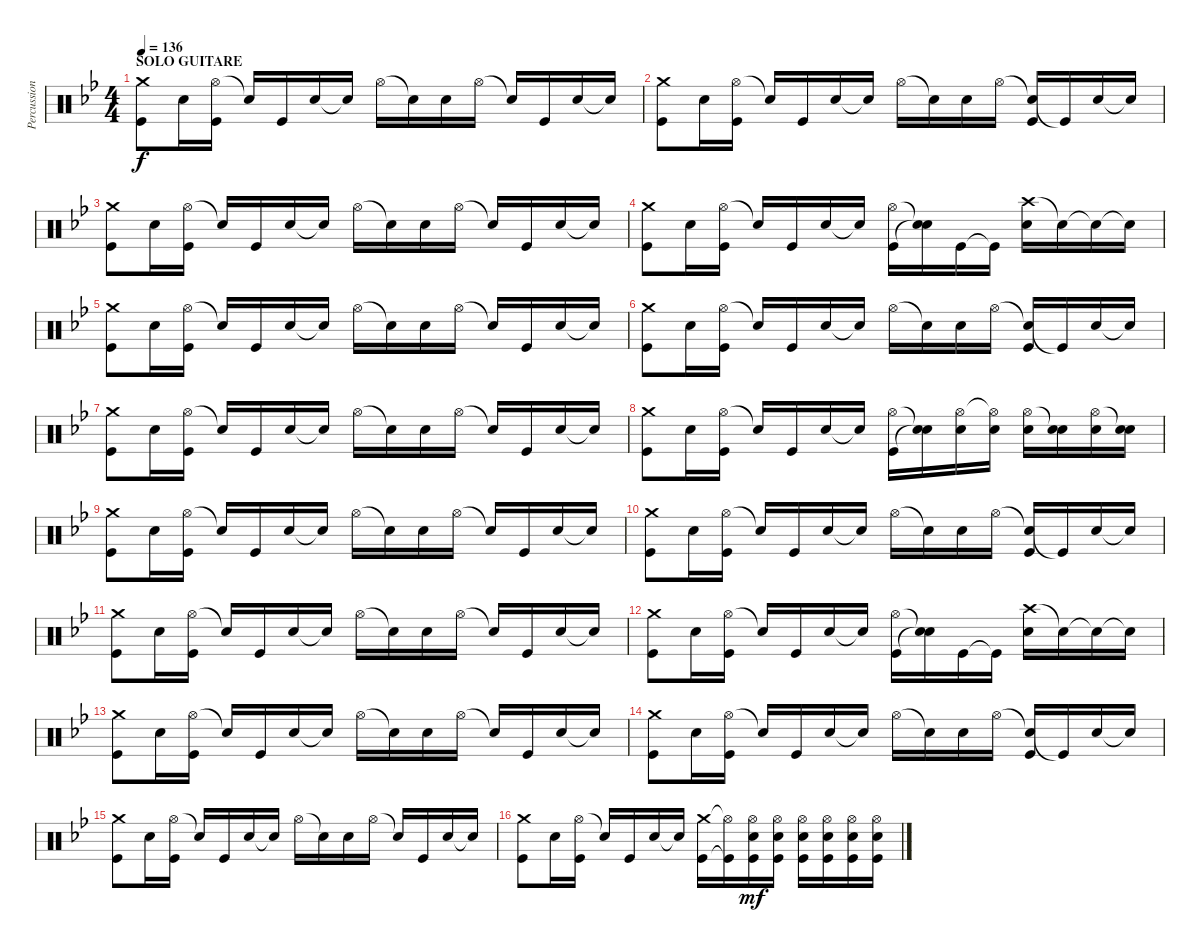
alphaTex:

\track ("Percussions" "Percussion") {instrument percussion}
\staff {score}
\articulation defaults
\ts (4 4)
\section ("" "SOLO GUITARE")
\tempo 136
\clef neutral
\ks bb
("Crash medium (hit)" "Kick (hit)").8{dy f} "Electric Snare (hit)".16 ("Hi-Hat (open)" "Kick (hit)").16 "Snare (hit)"{t}.16 "Kick (hit)".16 "Electric Snare (hit)".16 "Snare (hit)"{t}.16 "Hi-Hat (open)".16 "Snare (hit)"{t}.16 "Electric Snare (hit)".16 "Hi-Hat (open)".16 "Snare (hit)"{t}.16 "Kick (hit)".16 "Electric Snare (hit)".16 "Snare (hit)"{t}.16 |
("Crash medium (hit)" "Kick (hit)").8 "Electric Snare (hit)".16 ("Hi-Hat (open)" "Kick (hit)").16 "Snare (hit)"{t}.16 "Kick (hit)".16 "Electric Snare (hit)".16 "Snare (hit)"{t}.16 "Hi-Hat (open)".16 "Snare (hit)"{t}.16 "Electric Snare (hit)".16 "Hi-Hat (open)".16 ("Snare (hit)"{t} "Kick (hit)").16 "Kick (hit)"{t}.16 "Electric Snare (hit)".16 "Snare (hit)"{t}.16 |
("Crash medium (hit)" "Kick (hit)").8 "Electric Snare (hit)".16 ("Hi-Hat (open)" "Kick (hit)").16 "Snare (hit)"{t}.16 "Kick (hit)".16 "Electric Snare (hit)".16 "Snare (hit)"{t}.16 "Hi-Hat (open)".16 "Snare (hit)"{t}.16 "Electric Snare (hit)".16 "Hi-Hat (open)".16 "Snare (hit)"{t}.16 "Kick (hit)".16 "Electric Snare (hit)".16 "Snare (hit)"{t}.16 |
("Crash medium (hit)" "Kick (hit)").8 "Electric Snare (hit)".16 ("Hi-Hat (open)" "Kick (hit)").16 "Snare (hit)"{t}.16 "Kick (hit)".16 "Electric Snare (hit)".16 "Snare (hit)"{t}.16 ("Hi-Hat (open)" "Kick (hit)").16 ("Snare (hit)"{t} "Snare (hit)"{t}).16 "Kick (hit)".16 "Kick (hit)"{t}.16 ("Crash high (hit)" "Electric Snare (hit)").16 "Electric Snare (hit)"{t}.16 "Electric Snare (hit)"{t}.16 "Snare (hit)"{t}.16 |
("Crash medium (hit)" "Kick (hit)").8 "Electric Snare (hit)".16 ("Hi-Hat (open)" "Kick (hit)").16 "Snare (hit)"{t}.16 "Kick (hit)".16 "Electric Snare (hit)".16 "Snare (hit)"{t}.16 "Hi-Hat (open)".16 "Snare (hit)"{t}.16 "Electric Snare (hit)".16 "Hi-Hat (open)".16 "Snare (hit)"{t}.16 "Kick (hit)".16 "Electric Snare (hit)".16 "Snare (hit)"{t}.16 |
("Crash medium (hit)" "Kick (hit)").8 "Electric Snare (hit)".16 ("Hi-Hat (open)" "Kick (hit)").16 "Snare (hit)"{t}.16 "Kick (hit)".16 "Electric Snare (hit)".16 "Snare (hit)"{t}.16 "Hi-Hat (open)".16 "Snare (hit)"{t}.16 "Electric Snare (hit)".16 "Hi-Hat (open)".16 ("Snare (hit)"{t} "Kick (hit)").16 "Kick (hit)"{t}.16 "Electric Snare (hit)".16 "Snare (hit)"{t}.16 |
("Crash medium (hit)" "Kick (hit)").8 "Electric Snare (hit)".16 ("Hi-Hat (open)" "Kick (hit)").16 "Snare (hit)"{t}.16 "Kick (hit)".16 "Electric Snare (hit)".16 "Snare (hit)"{t}.16 "Hi-Hat (open)".16 "Snare (hit)"{t}.16 "Electric Snare (hit)".16 "Hi-Hat (open)".16 "Snare (hit)"{t}.16 "Kick (hit)".16 "Electric Snare (hit)".16 "Snare (hit)"{t}.16 |
("Crash medium (hit)" "Kick (hit)").8 "Electric Snare (hit)".16 ("Hi-Hat (open)" "Kick (hit)").16 "Snare (hit)"{t}.16 "Kick (hit)".16 "Electric Snare (hit)".16 "Snare (hit)"{t}.16 ("Hi-Hat (open)" "Kick (hit)").16 ("Snare (hit)"{t} "Snare (hit)"{t}).16 ("Hi-Hat (open)" "Electric Snare (hit)").16 ("Hi-Hat (open)"{t} "Electric Snare (hit)").16 ("Hi-Hat (open)" "Electric Snare (hit)").16 ("Snare (hit)"{t} "Electric Snare (hit)").16 ("Hi-Hat (open)" "Electric Snare (hit)").16 ("Snare (hit)"{t} "Electric Snare (hit)").16 |
("Crash medium (hit)" "Kick (hit)").8 "Electric Snare (hit)".16 ("Hi-Hat (open)" "Kick (hit)").16 "Snare (hit)"{t}.16 "Kick (hit)".16 "Electric Snare (hit)".16 "Snare (hit)"{t}.16 "Hi-Hat (open)".16 "Snare (hit)"{t}.16 "Electric Snare (hit)".16 "Hi-Hat (open)".16 "Snare (hit)"{t}.16 "Kick (hit)".16 "Electric Snare (hit)".16 "Snare (hit)"{t}.16 |
("Crash medium (hit)" "Kick (hit)").8 "Electric Snare (hit)".16 ("Hi-Hat (open)" "Kick (hit)").16 "Snare (hit)"{t}.16 "Kick (hit)".16 "Electric Snare (hit)".16 "Snare (hit)"{t}.16 "Hi-Hat (open)".16 "Snare (hit)"{t}.16 "Electric Snare (hit)".16 "Hi-Hat (open)".16 ("Snare (hit)"{t} "Kick (hit)").16 "Kick (hit)"{t}.16 "Electric Snare (hit)".16 "Snare (hit)"{t}.16 |
("Crash medium (hit)" "Kick (hit)").8 "Electric Snare (hit)".16 ("Hi-Hat (open)" "Kick (hit)").16 "Snare (hit)"{t}.16 "Kick (hit)".16 "Electric Snare (hit)".16 "Snare (hit)"{t}.16 "Hi-Hat (open)".16 "Snare (hit)"{t}.16 "Electric Snare (hit)".16 "Hi-Hat (open)".16 "Snare (hit)"{t}.16 "Kick (hit)".16 "Electric Snare (hit)".16 "Snare (hit)"{t}.16 |
("Crash medium (hit)" "Kick (hit)").8 "Electric Snare (hit)".16 ("Hi-Hat (open)" "Kick (hit)").16 "Snare (hit)"{t}.16 "Kick (hit)".16 "Electric Snare (hit)".16 "Snare (hit)"{t}.16 ("Hi-Hat (open)" "Kick (hit)").16 ("Snare (hit)"{t} "Snare (hit)"{t}).16 "Kick (hit)".16 "Kick (hit)"{t}.16 ("Crash high (hit)" "Electric Snare (hit)").16 "Electric Snare (hit)"{t}.16 "Electric Snare (hit)"{t}.16 "Snare (hit)"{t}.16 |
("Crash medium (hit)" "Kick (hit)").8 "Electric Snare (hit)".16 ("Hi-Hat (open)" "Kick (hit)").16 "Snare (hit)"{t}.16 "Kick (hit)".16 "Electric Snare (hit)".16 "Snare (hit)"{t}.16 "Hi-Hat (open)".16 "Snare (hit)"{t}.16 "Electric Snare (hit)".16 "Hi-Hat (open)".16 "Snare (hit)"{t}.16 "Kick (hit)".16 "Electric Snare (hit)".16 "Snare (hit)"{t}.16 |
("Crash medium (hit)" "Kick (hit)").8 "Electric Snare (hit)".16 ("Hi-Hat (open)" "Kick (hit)").16 "Snare (hit)"{t}.16 "Kick (hit)".16 "Electric Snare (hit)".16 "Snare (hit)"{t}.16 "Hi-Hat (open)".16 "Snare (hit)"{t}.16 "Electric Snare (hit)".16 "Hi-Hat (open)".16 ("Snare (hit)"{t} "Kick (hit)").16 "Kick (hit)"{t}.16 "Electric Snare (hit)".16 "Snare (hit)"{t}.16 |
("Crash medium (hit)" "Kick (hit)").8 "Electric Snare (hit)".16 ("Hi-Hat (open)" "Kick (hit)").16 "Snare (hit)"{t}.16 "Kick (hit)".16 "Electric Snare (hit)".16 "Snare (hit)"{t}.16 "Hi-Hat (open)".16 "Snare (hit)"{t}.16 "Electric Snare (hit)".16 "Hi-Hat (open)".16 "Snare (hit)"{t}.16 "Kick (hit)".16 "Electric Snare (hit)".16 "Snare (hit)"{t}.16 |
("Crash medium (hit)" "Kick (hit)").8 "Electric Snare (hit)".16 ("Hi-Hat (open)" "Kick (hit)").16 "Snare (hit)"{t}.16 "Kick (hit)".16 "Electric Snare (hit)".16 "Snare (hit)"{t}.16 ("Crash medium (hit)" "Kick (hit)").16 ("Hi-Hat (open)"{t} "Kick (hit)"{t}).16 ("Hi-Hat (open)" "Electric Snare (hit)" "Kick (hit)").16{dy mf} ("Hi-Hat (open)" "Electric Snare (hit)" "Kick (hit)").16 ("Hi-Hat (open)" "Electric Snare (hit)" "Kick (hit)").16 ("Hi-Hat (open)" "Electric Snare (hit)" "Kick (hit)").16 ("Hi-Hat (open)" "Electric Snare (hit)" "Kick (hit)").16 ("Hi-Hat (open)" "Electric Snare (hit)" "Kick (hit)").16
